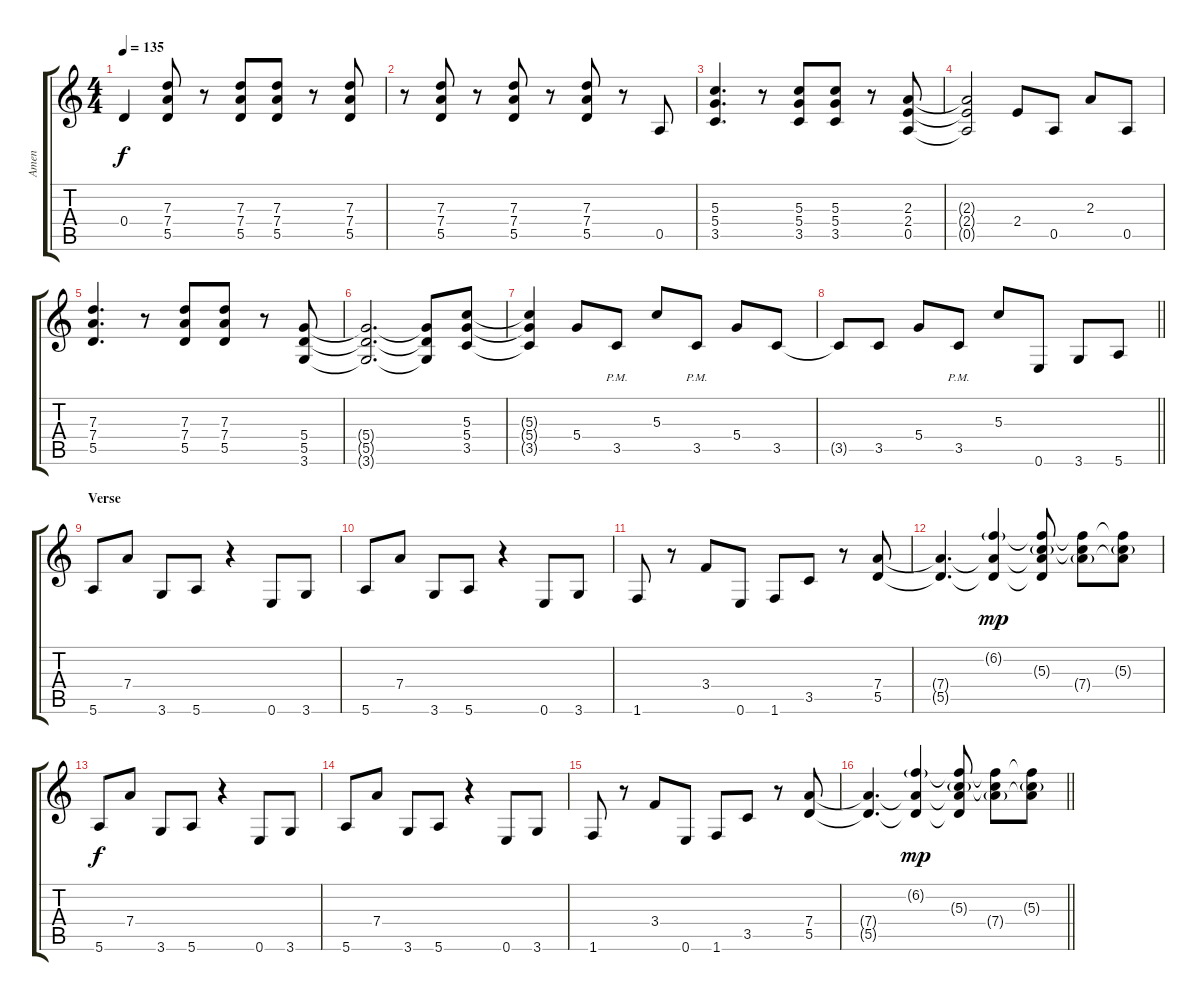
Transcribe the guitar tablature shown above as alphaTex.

\track ("Amen" "Amen") {instrument distortionguitar}
\staff {score tabs}
\tuning (E4 B3 G3 D3 A2 E2) {hide}
\ts (4 4)
\tempo 135
\clef g2
\ks c
0.4{t}.4{dy f} (7.3 7.4 5.5).8 r.8 (7.3 7.4 5.5).8 (7.3 7.4 5.5).8 r.8 (7.3 7.4 5.5).8 |
r.8 (7.3 7.4 5.5).8 r.8 (7.3 7.4 5.5).8 r.8 (7.3 7.4 5.5).8 r.8 0.5.8 |
(5.3 5.4 3.5).4{d} r.8 (5.3 5.4 3.5).8 (5.3 5.4 3.5).8 r.8 (2.3 2.4 0.5).8 |
(2.3{t} 2.4{t} 0.5{t}).2 2.4.8 0.5.8 2.3.8 0.5.8 |
(7.3 7.4 5.5).4{d} r.8 (7.3 7.4 5.5).8 (7.3 7.4 5.5).8 r.8 (5.4 5.5 3.6).8 |
(5.4{t} 5.5{t} 3.6{t}).2{d} (5.4{t} 5.5{t} 3.6{t}).8 (5.3 5.4 3.5).8 |
(5.3{t} 5.4{t} 3.5{t}).4 5.4.8 3.5{pm}.8 5.3.8 3.5{pm}.8 5.4.8 3.5.8 |
\barLineRight lightlight
3.5{t}.8 3.5.8 5.4.8 3.5{pm}.8 5.3.8 0.6.8 3.6.8 5.6.8 |
\section ("" "Verse")
5.6.8 7.4.8 3.6.8 5.6.8 r.4 0.6.8 3.6.8 |
5.6.8 7.4.8 3.6.8 5.6.8 r.4 0.6.8 3.6.8 |
1.6.8 r.8 3.4.8 0.6.8 1.6.8 3.5.8 r.8 (7.4 5.5).8 |
(7.4{t} 5.5{t}).4{d} (6.2{g} 7.4{t} 5.5{t}).4{dy mp} (6.2{t} 5.3{g} 7.4{t} 5.5{t}).8 (6.2{t} 5.3{t} 7.4{g}).8 (6.2{t} 5.3{g} 7.4{t}).8 |
5.6.8{dy f} 7.4.8 3.6.8 5.6.8 r.4 0.6.8 3.6.8 |
5.6.8 7.4.8 3.6.8 5.6.8 r.4 0.6.8 3.6.8 |
1.6.8 r.8 3.4.8 0.6.8 1.6.8 3.5.8 r.8 (7.4 5.5).8 |
\barLineRight lightlight
(7.4{t} 5.5{t}).4{d} (6.2{g} 7.4{t} 5.5{t}).4{dy mp} (6.2{t} 5.3{g} 7.4{t} 5.5{t}).8 (6.2{t} 5.3{t} 7.4{g}).8 (6.2{t} 5.3{g} 7.4{t}).8
